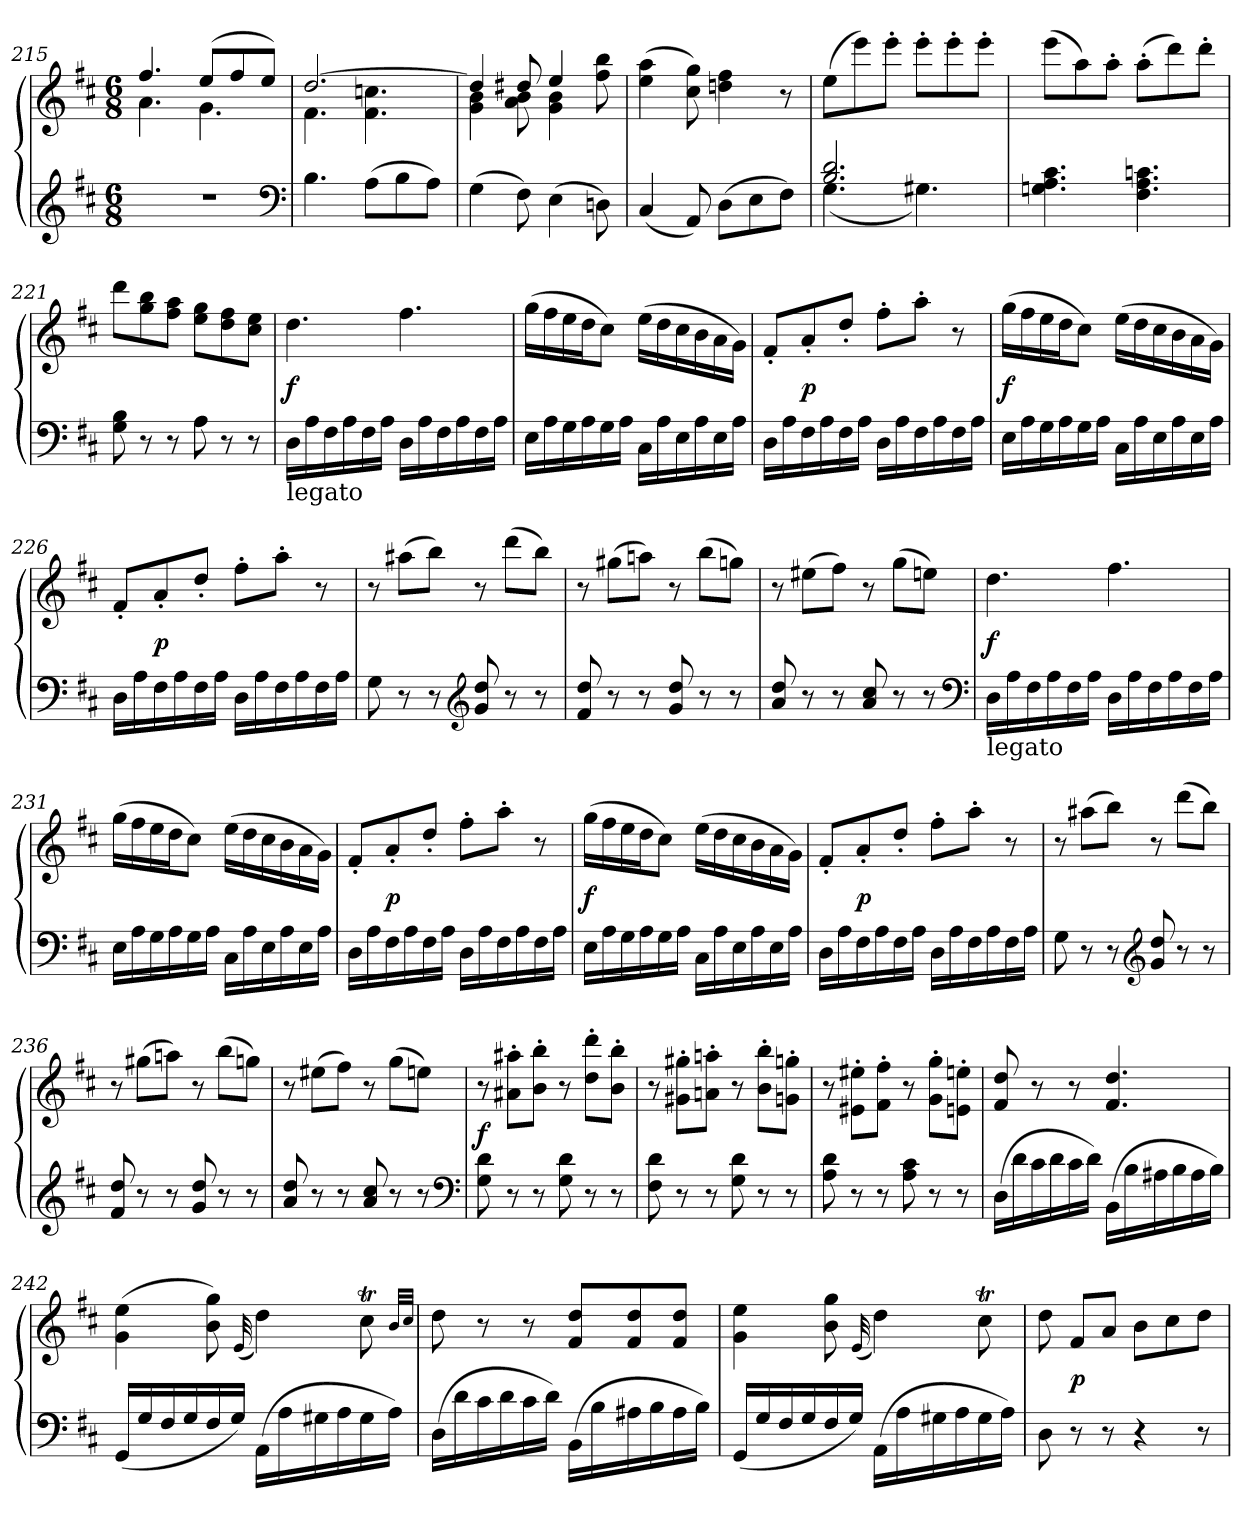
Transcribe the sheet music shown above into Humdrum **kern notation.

**kern	**kern	**dynam
*part1	*part1	*part1
*staff2	*staff1	*staff1/2
*clefG2	*clefG2	*
*k[f#c#]	*k[f#c#]	*
*M6/8	*M6/8	*
=215	=215	=215
*	*^	*
2.r	4.ff#	4.a	.
.	(8eeL	4.g	.
.	8ff#	.	.
.	8eeJ)	.	.
*clefF4	*	*	*
=216	=216	=216	=216
4.B	[2.dd	4.f#	.
(8AL	.	4.f# 4.ccn	.
8B	.	.	.
8AJ)	.	.	.
=217	=217	=217	=217
(4G	4dd]	4g 4b	.
8F#)	8dd#X	8a 8b	.
(4E	4ee	4g 4b	.
8Dn)	8ryy	8ff# 8bb	.
*	*v	*v	*
=218	=218	=218
(4C#	(4ee 4aa	.
8AA)	8cc# 8gg)	.
(8DL	4ddn 4ff#	.
8E	.	.
8F#J)	8r	.
=219	=219	=219
*^	*	*
2.B 2.d	(4.G	(8eeL	.
.	.	8eee)	.
.	.	8eee'J	.
.	4.G#X)	8eee'L	.
.	.	8eee'	.
.	.	8eee'J	.
*v	*v	*	*
=220	=220	=220
4.Gn 4.A 4.c#	(8eeeL	.
.	8aa)	.
.	8aa'J	.
4.F# 4.A 4.cn	(8aa'L	.
.	8ddd)	.
.	8ddd'J	.
=221	=221	=221
8B 8G	8dddL	.
8r	8gg 8bb	.
8r	8ff# 8aaJ	.
8A	8ee 8ggL	.
8r	8dd 8ff#	.
8r	8cc# 8eeJ	.
=222	=222	=222
!LO:TX:b:t=legato	!	!
16DLL	4.dd	f
16A	.	.
16F#	.	.
16A	.	.
16F#	.	.
16AJJ	.	.
16DLL	4.ff#	.
16A	.	.
16F#	.	.
16A	.	.
16F#	.	.
16AJJ	.	.
=223	=223	=223
16ELL	(16ggLL	.
16A	16ff#	.
16G	16ee	.
16A	16ddJ	.
16G	8cc#J)	.
16AJJ	.	.
16C#LL	(16eeLL	.
16A	16dd	.
16E	16cc#	.
16A	16b	.
16E	16a	.
16AJJ	16gJJ)	.
=224	=224	=224
16DLL	8f#'L	.
16A	.	.
16F#	8a'	p
16A	.	.
16F#	8dd'J	.
16AJJ	.	.
16DLL	8ff#'L	.
16A	.	.
16F#	8aa'J	.
16A	.	.
16F#	8r	.
16AJJ	.	.
=225	=225	=225
16ELL	(16ggLL	f
16A	16ff#	.
16G	16ee	.
16A	16ddJ	.
16G	8cc#J)	.
16AJJ	.	.
16C#LL	(16eeLL	.
16A	16dd	.
16E	16cc#	.
16A	16b	.
16E	16a	.
16AJJ	16gJJ)	.
=226	=226	=226
16DLL	8f#'L	.
16A	.	.
16F#	8a'	p
16A	.	.
16F#	8dd'J	.
16AJJ	.	.
16DLL	8ff#'L	.
16A	.	.
16F#	8aa'J	.
16A	.	.
16F#	8r	.
16AJJ	.	.
=227	=227	=227
8G	8r	.
8r	(8aa#XL	.
8r	8bbJ)	.
*clefG2	*	*
8g/ 8dd/	8r	.
8r	(8dddL	.
8r	8bbJ)	.
=228	=228	=228
8f# 8dd	8r	.
8r	(8gg#XL	.
8r	8aanJ)	.
8g/ 8dd/	8r	.
8r	(8bbL	.
8r	8ggnJ)	.
=229	=229	=229
8a/ 8dd/	8r	.
8r	(8ee#XL	.
8r	8ff#J)	.
8a/ 8cc#/	8r	.
8r	(8ggL	.
8r	8eenJ)	.
*clefF4	*	*
=230	=230	=230
!LO:TX:b:t=legato	!	!
16DLL	4.dd	f
16A	.	.
16F#	.	.
16A	.	.
16F#	.	.
16AJJ	.	.
16DLL	4.ff#	.
16A	.	.
16F#	.	.
16A	.	.
16F#	.	.
16AJJ	.	.
=231	=231	=231
16ELL	(16ggLL	.
16A	16ff#	.
16G	16ee	.
16A	16ddJ	.
16G	8cc#J)	.
16AJJ	.	.
16C#LL	(16eeLL	.
16A	16dd	.
16E	16cc#	.
16A	16b	.
16E	16a	.
16AJJ	16gJJ)	.
=232	=232	=232
16DLL	8f#'L	.
16A	.	.
16F#	8a'	p
16A	.	.
16F#	8dd'J	.
16AJJ	.	.
16DLL	8ff#'L	.
16A	.	.
16F#	8aa'J	.
16A	.	.
16F#	8r	.
16AJJ	.	.
=233	=233	=233
16ELL	(16ggLL	f
16A	16ff#	.
16G	16ee	.
16A	16ddJ	.
16G	8cc#J)	.
16AJJ	.	.
16C#LL	(16eeLL	.
16A	16dd	.
16E	16cc#	.
16A	16b	.
16E	16a	.
16AJJ	16gJJ)	.
=234	=234	=234
16DLL	8f#'L	.
16A	.	.
16F#	8a'	p
16A	.	.
16F#	8dd'J	.
16AJJ	.	.
16DLL	8ff#'L	.
16A	.	.
16F#	8aa'J	.
16A	.	.
16F#	8r	.
16AJJ	.	.
=235	=235	=235
8G	8r	.
8r	(8aa#XL	.
8r	8bbJ)	.
*clefG2	*	*
8g/ 8dd/	8r	.
8r	(8dddL	.
8r	8bbJ)	.
=236	=236	=236
8f# 8dd	8r	.
8r	(8gg#XL	.
8r	8aanJ)	.
8g/ 8dd/	8r	.
8r	(8bbL	.
8r	8ggnJ)	.
=237	=237	=237
8a/ 8dd/	8r	.
8r	(8ee#XL	.
8r	8ff#J)	.
8a/ 8cc#/	8r	.
8r	(8ggL	.
8r	8eenJ)	.
*clefF4	*	*
=238	=238	=238
8G 8d	8r	f
8r	8a#X' 8aa#X'L	.
8r	8b' 8bb'J	.
8G 8d	8r	.
8r	8dd' 8ddd'L	.
8r	8b' 8bb'J	.
=239	=239	=239
8F# 8d	8r	.
8r	8g#X' 8gg#X'L	.
8r	8an' 8aan'J	.
8G 8d	8r	.
8r	8b' 8bb'L	.
8r	8gn' 8ggn'J	.
=240	=240	=240
8A 8d	8r	.
8r	8e#X'\ 8ee#X'\L	.
8r	8f#'\ 8ff#'\J	.
8A 8c#	8r	.
8r	8g'\ 8gg'\L	.
8r	8en'\ 8een'\J	.
=241	=241	=241
(16DLL	8f# 8dd	.
16d	.	.
16c#	8r	.
16d	.	.
16c#	8r	.
16dJJ)	.	.
(16BBLL	4.f# 4.dd	.
16B	.	.
16A#X	.	.
16B	.	.
16A#	.	.
16BJJ)	.	.
=242	=242	=242
(16GGLL	(4g 4ee	.
16G	.	.
16F#	.	.
16G	.	.
16F#	8b 8gg)	.
16GJJ)	.	.
.	(>32qqe/	.
(16AALL	4dd)	.
16A	.	.
16G#X	.	.
16A	.	.
16G#	8cc#t	.
16AJJ)	.	.
.	32qqb/LLL	.
.	32qqcc#/JJJ	.
=243	=243	=243
(16DLL	8dd	.
16d	.	.
16c#	8r	.
16d	.	.
16c#	8r	.
16dJJ)	.	.
(16BBLL	8f# 8ddL	.
16B	.	.
16A#X	8f# 8dd	.
16B	.	.
16A#	8f# 8ddJ	.
16BJJ)	.	.
=244	=244	=244
(16GGLL	4g 4ee	.
16G	.	.
16F#	.	.
16G	.	.
16F#	8b 8gg	.
16GJJ)	.	.
.	(>32qqe/	.
(16AALL	4dd)	.
16A	.	.
16G#X	.	.
16A	.	.
16G#	8cc#t	.
16AJJ)	.	.
=245	=245	=245
8D	8dd	.
8r	8f#L	p
8r	8aJ	.
4r	8bL	.
.	8cc#	.
8r	8ddJ	.
=	=	=
*-	*-	*-
